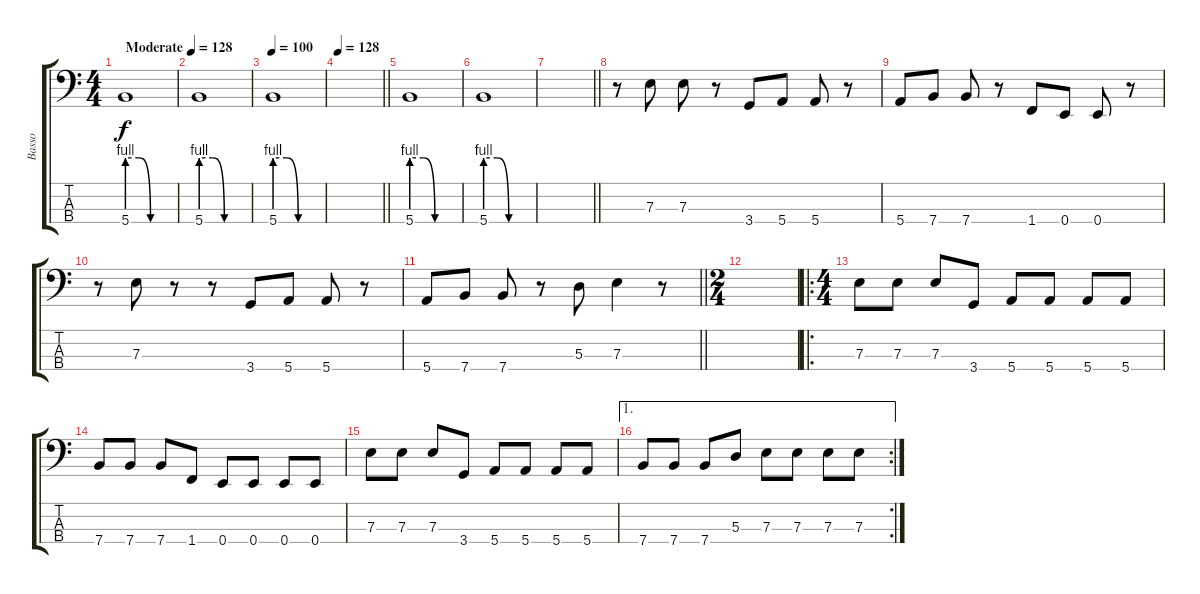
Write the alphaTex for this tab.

\track ("Basso" "Basso") {instrument electricbassfinger}
\staff {score tabs}
\tuning (G2 D2 A1 E1) {hide}
\ts (4 4)
\tempo (128 "Moderate")
\clef f4
\ks c
5.4{be (custom 0 4 15 4 30 0 60 0)}.1{dy f instrument electricbassfinger} |
5.4{be (custom 0 4 15 4 30 0 60 0)}.1 |
\tempo 100
5.4{be (custom 0 4 15 4 30 0 60 0)}.1 |
\tempo 128
\barLineRight lightlight
|
5.4{be (custom 0 4 15 4 30 0 60 0)}.1 |
5.4{be (custom 0 4 15 4 30 0 60 0)}.1 |
\barLineRight lightlight
|
r.8 7.3.8 7.3.8 r.8 3.4.8 5.4.8 5.4.8 r.8 |
5.4.8 7.4.8 7.4.8 r.8 1.4.8 0.4.8 0.4.8 r.8 |
r.8 7.3.8 r.8 r.8 3.4.8 5.4.8 5.4.8 r.8 |
\barLineRight lightlight
5.4.8 7.4.8 7.4.8 r.8 5.3.8 7.3.4 r.8 |
\ts (2 4)
|
\ro
\ts (4 4)
7.3.8 7.3.8 7.3.8 3.4.8 5.4.8 5.4.8 5.4.8 5.4.8 |
7.4.8 7.4.8 7.4.8 1.4.8 0.4.8 0.4.8 0.4.8 0.4.8 |
7.3.8 7.3.8 7.3.8 3.4.8 5.4.8 5.4.8 5.4.8 5.4.8 |
\ae 1
\rc 2
7.4.8 7.4.8 7.4.8 5.3.8 7.3.8 7.3.8 7.3.8 7.3.8
